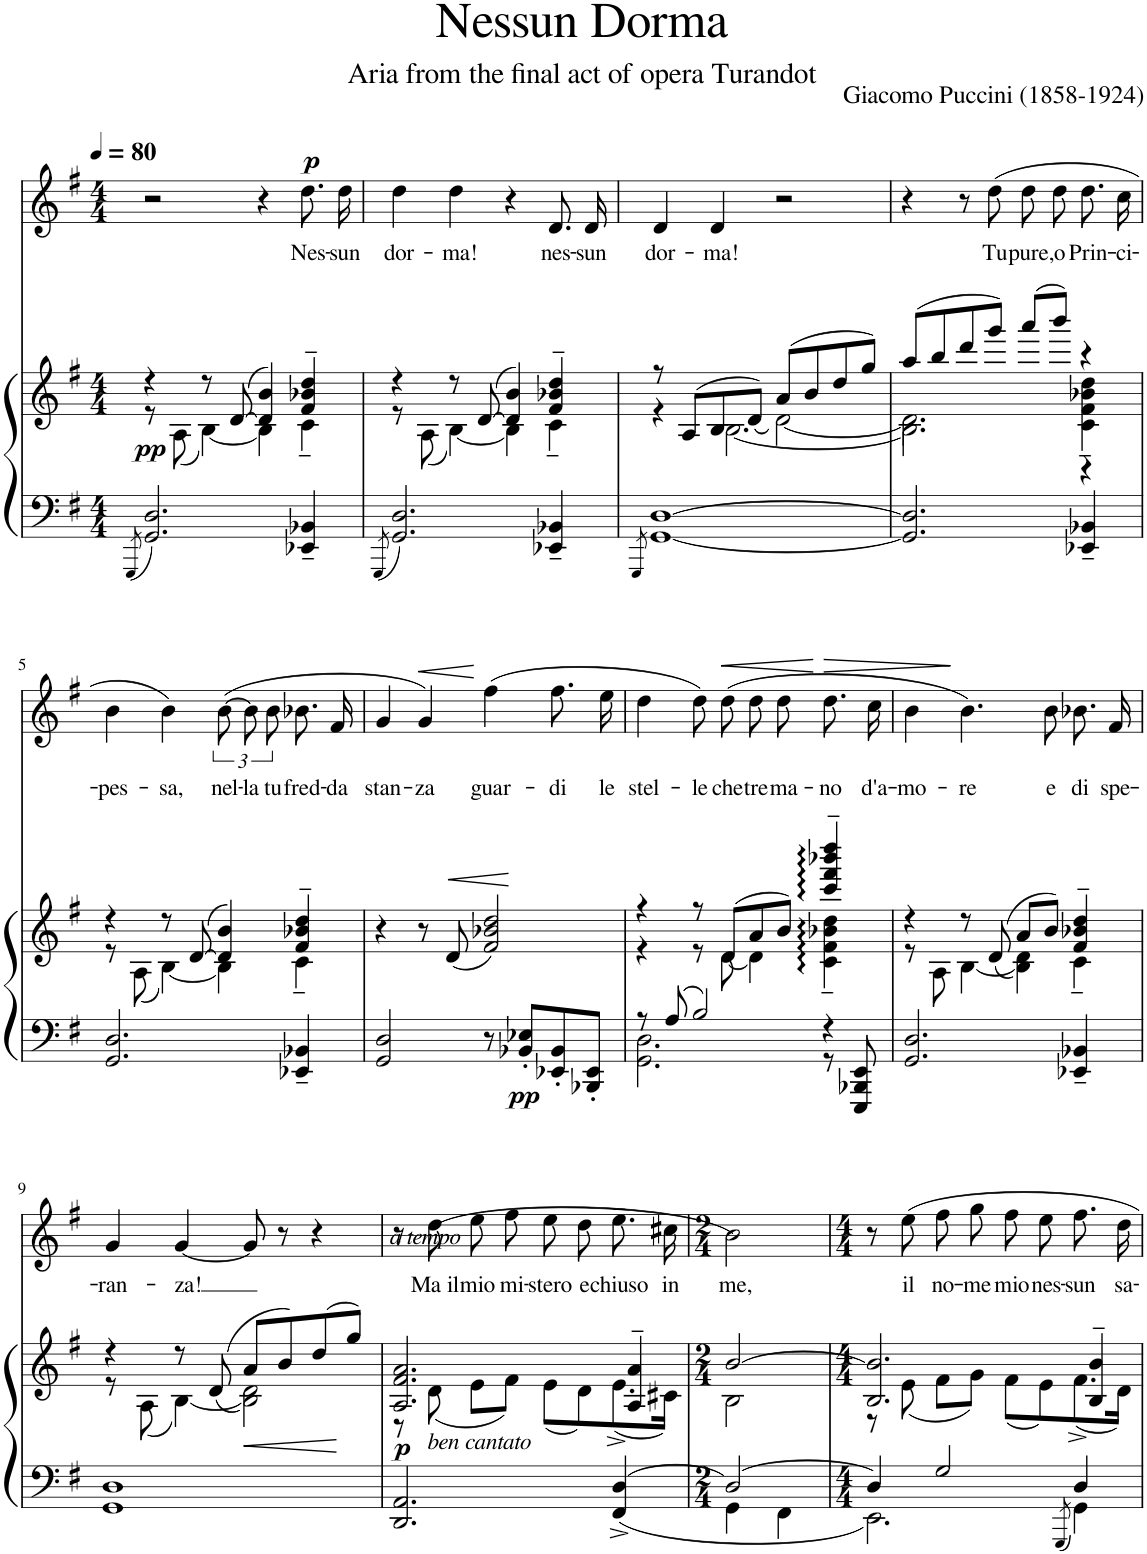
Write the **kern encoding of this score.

**kern	**kern	**dynam	**kern	**text	**dynam
*part2	*part2	*part2	*part1	*part1	*part1
*staff3	*staff2	*staff2/3	*staff1	*staff1	*staff1
*I"Piano	*	*	*I"Flute	*	*
*I'Pno	*	*	*I'Fl	*	*
*clefF4	*clefG2	*	*clefG2	*	*
*k[f#]	*k[f#]	*	*k[f#]	*	*
*M4/4	*M4/4	*	*M4/4	*	*
*MM80	*MM80	*	*MM80	*	*
=1	=1	=1	=1	=1	=1
8qGGG/	.	.	.	.	.
*	*^	*	*	*	*
!	!	!	!LO:DY:b	!	!	!
2.GG/ 2.D/	4r	8r	pp	2r	.	.
.	.	(8A\	.	.	.	.
.	8r	[4B\)	.	.	.	.
.	([8d/	.	.	.	.	.
.	4d/] 4b/)	4B\]	.	4r	.	.
!	!	!	!	!	!LO:LY:b	!LO:DY:a
4EE-X/~ 4BB-X/~	4f#/~ 4b-X/~ 4dd/~	4c~\	.	8.dd\L	Nes-	p
!	!	!	!	!	!LO:LY:b	!
.	.	.	.	16dd\Jk	-sun	.
=2	=2	=2	=2	=2	=2	=2
8qGGG/	.	.	.	.	.	.
!	!	!	!	!	!LO:LY:b	!
2.GG/ 2.D/	4r	8r	.	4dd\	dor-	.
.	.	(8A\	.	.	.	.
!	!	!	!	!	!LO:LY:b	!
.	8r	[4B\)	.	4dd\	-ma!	.
.	([8d/	.	.	.	.	.
.	4d/] 4b/)	4B\]	.	4r	.	.
!	!	!	!	!	!LO:LY:b	!
4EE-X/~ 4BB-X/~	4f#/~ 4b-X/~ 4dd/~	4c~\	.	8.d/L	nes-	.
!	!	!	!	!	!LO:LY:b	!
.	.	.	.	16d/Jk	-sun	.
*	*v	*v	*	*	*	*
=3	=3	=3	=3	=3	=3
8qGGG/	.	.	.	.	.
*	*^	*	*	*	*
*	*	*^	*	*	*	*
!	!	!	!	!	!	!LO:LY:b	!
[1GG [1D	8r	4r	2ryy	.	4d/	dor-	.
.	(8A/L	.	.	.	.	.	.
!	!	!	!	!	!	!LO:LY:b	!
.	8B/	[2.B\	.	.	4d/	-ma!	.
.	(<8d/J)	.	.	.	.	.	.
.	(8a/L	.	[2d\)	.	2r	.	.
.	8b/	.	.	.	.	.	.
.	8dd/	.	.	.	.	.	.
.	8gg/J)	.	.	.	.	.	.
=4	=4	=4	=4	=4	=4	=4	=4
2.GG/] 2.D/]	(8aa/L	2.B\]	2.d\]	.	4r	.	.
.	8bb/	.	.	.	.	.	.
.	8ddd/	.	.	.	8r	.	.
!	!	!	!	!	!	!LO:LY:b	!
.	8ggg/J)	.	.	.	(8dd\	Tu	.
!	!	!	!	!	!	!LO:LY:b	!
.	(8aaa/L	.	.	.	8dd\L	pure,	.
!	!	!	!	!	!	!LO:LY:b	!
.	8bbb/J)	.	.	.	8dd\J	o	.
!	!	!	!	!	!	!LO:LY:b	!
4EE-X/~ 4BB-X/~	4r	4c\~ 4f#\~ 4b-X\~ 4dd\~	4r	.	8.dd\L	Prin-	.
!	!	!	!	!	!	!LO:LY:b	!
.	.	.	.	.	16cc\Jk	-ci-	.
*	*	*v	*v	*	*	*	*
!!LO:LB:g=z
=5	=5	=5	=5	=5	=5	=5
!	!	!	!	!	!LO:LY:b	!
2.GG/ 2.D/	4r	8r	.	4b\	-pes-	.
.	.	(8A\	.	.	.	.
!	!	!	!	!	!LO:LY:b	!
.	8r	[4B\)	.	4b\)	-sa,	.
.	([8d/	.	.	.	.	.
!	!	!	!	!	!LO:LY:b	!
.	4d/] 4b/)	4B\]	.	([12b\L	nel-	.
!	!	!	!	!	!LO:LY:b	!
.	.	.	.	12b\]	-la	.
!	!	!	!	!	!LO:LY:b	!
.	.	.	.	12b\J	tu	.
!	!	!	!	!	!LO:LY:b	!
4EE-X/~ 4BB-X/~	4f#/~ 4b-X/~ 4dd/~	4c~\	.	8.b-X/L	fred-	.
!	!	!	!	!	!LO:LY:b	!
.	.	.	.	16f#/Jk	-da	.
*	*v	*v	*	*	*	*
=6	=6	=6	=6	=6	=6
!	!	!	!	!LO:LY:b	!
2GG/ 2D/	4r	.	4g/	stan-	.
!	!	!	!	!LO:LY:b	!LO:HP:b
.	8r	.	4g/)	-za	<
!	!	!LO:HP:b	!	!	!
.	(8d/	<	.	.	.
!	!	!	!	!LO:LY:b	!
8r	2f#/ 2b-X/ 2dd/)	.	(4ff#\	guar-	[
!	!	!LO:DY:b=2	!	!	!
8BB-X/' 8E-X/'L	.	pp	.	.	.
!	!	!	!	!LO:LY:b	!
8EE-X/' 8BB-/'	.	.	8.ff#\L	-di	.
8BBB-X/' 8EE-/'J	.	.	.	.	.
!	!	!	!	!LO:LY:b	!
.	.	.	16ee\Jk	le	.
.	.	[	.	.	.
=7	=7	=7	=7	=7	=7
*^	*^	*	*	*	*
!	!	!	!	!	!	!LO:LY:b	!
8r	2.GG\ 2.D\	4r	4r	.	4dd\	stel-	.
8A/	.	.	.	.	.	.	.
!	!	!	!	!	!	!LO:LY:b	!
2B/	.	8r	8r	.	8dd\L)	-le	.
!	!	!	!	!	!	!LO:LY:b	!LO:HP:b
.	.	(8d/L	[8d\	.	(8dd\J	che	<
!	!	!	!	!	!	!LO:LY:b	!
.	.	8a/	4d\]	.	8dd\L	tre	.
!	!	!	!	!	!	!LO:LY:b	!
.	.	8b/J)	.	.	8dd\J	ma-	.
!	!	!	!	!	!	!LO:LY:b	!LO:HP:n=1:b
4r	8r	4ccc/~> 4fff#/~> 4bbb-X/~> 4dddd/~>	4c\~ 4f#\~ 4b-X\~ 4dd\~	.	8.dd\L	-no	[ >
.	8EEE/ 8BBB-X/ 8EE/	.	.	.	.	.	.
!	!	!	!	!	!	!LO:LY:b	!
.	.	.	.	.	16cc\Jk	d'a-	.
*v	*v	*	*	*	*	*	*
=8	=8	=8	=8	=8	=8	=8
!	!	!	!	!	!LO:LY:b	!
2.GG/ 2.D/	4r	8r	.	4b\	-mo-	.
.	.	8A\	.	.	.	.
!	!	!	!	!	!LO:LY:b	!
.	8r	[4B\	.	4.b\)	-re	]
.	((8d/	.	.	.	.	.
.	8a/L	4B\] 4d\)	.	.	.	.
!	!	!	!	!	!LO:LY:b	!
.	8b/J)	.	.	8b\	e	.
!	!	!	!	!	!LO:LY:b	!
4EE-X/~ 4BB-X/~	4f#/~ 4b-X/~ 4dd/~	4c~\	.	8.b-X/L	di	.
!	!	!	!	!	!LO:LY:b	!
.	.	.	.	16f#/Jk	spe-	.
!!LO:LB:g=z
=9	=9	=9	=9	=9	=9	=9
!	!	!	!	!	!LO:LY:b	!
1GG 1D	4r	8r	.	4g/	-ran-	.
.	.	(8A\	.	.	.	.
!	!	!	!	!	!LO:LY:b	!
.	8r	[4B\)	.	[4g/	-za!	.
.	((8d/	.	.	.	.	.
!	!	!	!LO:HP:b	!	!	!
.	8a/L	2B\] 2d\)	<	8g/]	.	.
.	8b/)	.	.	8r	.	.
.	(8dd/	.	.	4r	.	.
.	8gg/J)	.	[	.	.	.
=10	=10	=10	=10	=10	=10	=10
!	!	!	!	!LO:TX:b:i:t=a tempo	!	!
!	!	!	!LO:DY:b	!	!	!
2.DD/ 2.AA/	2.A/ 2.f#/ 2.a/	8r	p	8r	.	.
!	!	!LO:TX:b:i:t=ben cantato	!	!	!	!
!	!	!	!	!	!LO:LY:b	!
.	.	(8d\	.	(8dd\	Ma il	.
!	!	!	!	!	!LO:LY:b	!
.	.	8e\L	.	8ee\L	mio	.
!	!	!	!	!	!LO:LY:b	!
.	.	8f#\J)	.	8ff#\J	mi-	.
!	!	!	!	!	!LO:LY:b	!
.	.	(8e\L	.	8ee\L	-stero	.
!	!	!	!	!	!LO:LY:b	!
.	.	8d\)	.	8dd\J	e	.
!	!	!	!	!	!LO:LY:b	!
4FF#/^ [4D/^	4A/~> 4a/~>	(8.e^\	.	8.ee~\L	chiuso	.
!	!	!	!	!	!LO:LY:b	!
.	.	16c#X\Jk)	.	16cc#X\Jk	in	.
=11	=11	=11	=11	=11	=11	=11
*M2/4	*M2/4	*	*	*M2/4	*	*
*^	*	*	*	*	*	*
!	!	!	!	!	!	!LO:LY:b	!
2D/_	4GG\	[2b/	2B\	.	2b\)	me,	.
.	4FF#\	.	.	.	.	.	.
=12	=12	=12	=12	=12	=12	=12	=12
*M4/4	*	*M4/4	*	*	*M4/4	*	*
4D/]	2.EE\	2.B/ 2.b/]	8r	.	8r	.	.
!	!	!	!	!	!	!LO:LY:b	!
.	.	.	(8e\	.	8ee\	il	.
!	!	!	!	!	!	!LO:LY:b	!
2G/	.	.	8f#\L	.	8ff#\L	no-	.
!	!	!	!	!	!	!LO:LY:b	!
.	.	.	8g\J)	.	8gg\J	-me	.
!	!	!	!	!	!	!LO:LY:b	!
.	.	.	(8f#\L	.	8ff#\L	mio	.
!	!	!	!	!	!	!LO:LY:b	!
.	.	.	8e\)	.	8ee\J	nes-	.
.	8qGGG/	.	.	.	.	.	.
!	!	!	!	!	!	!LO:LY:b	!
4D/	4GG\	4B/~ 4b/~	(8.f#^\	.	8.ff#\L	-sun	.
!	!	!	!	!	!	!LO:LY:b	!
.	.	.	16d\Jk)	.	16dd\Jk	sa-	.
*v	*v	*	*	*	*	*	*
*	*v	*v	*	*	*	*
=	=	=	=	=	=
*-	*-	*-	*-	*-	*-
